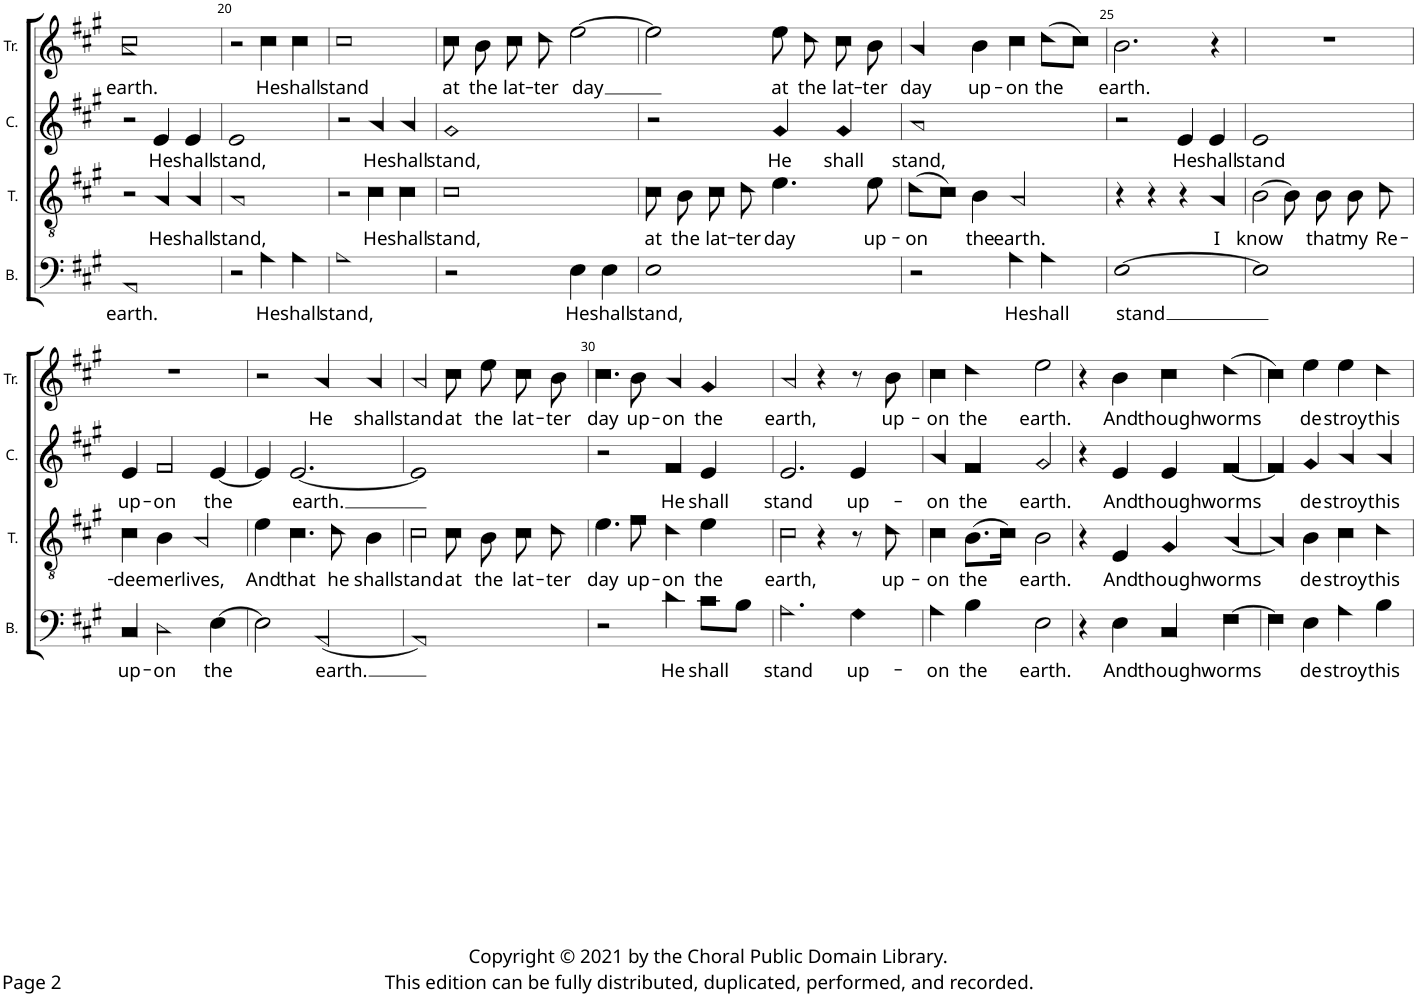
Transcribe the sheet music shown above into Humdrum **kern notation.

**kern	**text	**kern	**text	**kern	**text	**kern	**text
*part4	*part4	*part3	*part3	*part2	*part2	*part1	*part1
*staff4	*staff4	*staff3	*staff3	*staff2	*staff2	*staff1	*staff1
*I"Bass	*	*I"Tenor	*	*I"Counter	*	*I"Treble	*
*I'B.	*	*I'T.	*	*I'C.	*	*I'Tr.	*
!!LO:PB:g=z
*clefF4	*	*clefGv2	*	*clefG2	*	*clefG2	*
*k[f#c#g#]	*	*k[f#c#g#]	*	*k[f#c#g#]	*	*k[f#c#g#]	*
*M4/4	*	*M4/4	*	*M4/4	*	*M4/4	*
*met(c|)	*	*met(c|)	*	*met(c|)	*	*met(c|)	*
=19	=19	=19	=19	=19	=19	=19	=19
!	!LO:LY:b	!	!	!	!	!	!LO:LY:b
1AA!	earth.	2r	.	2r	.	1a! 1cc#!	earth.
!	!	!	!LO:LY:b	!	!LO:LY:b	!	!
.	.	4A!/	He	4e!/	He	.	.
!	!	!	!LO:LY:b	!	!LO:LY:b	!	!
.	.	4A!/	shall	4e!/	shall	.	.
=20	=20	=20	=20	=20	=20	=20	=20
!	!	!	!LO:LY:b	!	!LO:LY:b	!	!
2r	.	1A!	stand,	1e!	stand,	2r	.
!	!LO:LY:b	!	!	!	!	!	!LO:LY:b
4A!\	He	.	.	.	.	4cc#!\	He
!	!LO:LY:b	!	!	!	!	!	!LO:LY:b
4A!\	shall	.	.	.	.	4cc#!\	shall
=21	=21	=21	=21	=21	=21	=21	=21
!	!LO:LY:b	!	!	!	!	!	!LO:LY:b
1A!	stand,	2r	.	2r	.	1cc#!	stand
!	!	!	!LO:LY:b	!	!LO:LY:b	!	!
.	.	4c#!\	He	4a!/	He	.	.
!	!	!	!LO:LY:b	!	!LO:LY:b	!	!
.	.	4c#!\	shall	4a!/	shall	.	.
=22	=22	=22	=22	=22	=22	=22	=22
!	!	!	!LO:LY:b	!	!LO:LY:b	!	!LO:LY:b
2r	.	1c#!	stand,	1g#!	stand,	8cc#!\	at
!	!	!	!	!	!	!	!LO:LY:b
.	.	.	.	.	.	8b!\	the
!	!	!	!	!	!	!	!LO:LY:b
.	.	.	.	.	.	8cc#!\	lat-
!	!	!	!	!	!	!	!LO:LY:b
.	.	.	.	.	.	8dd!\	-ter
!	!LO:LY:b	!	!	!	!	!	!LO:LY:b
4E!\	He	.	.	.	.	[2ee!\	day
!	!LO:LY:b	!	!	!	!	!	!
4E!\	shall	.	.	.	.	.	.
=23	=23	=23	=23	=23	=23	=23	=23
!	!LO:LY:b	!	!LO:LY:b	!	!	!	!
1E!	stand,	8c#!\	at	2r	.	2ee!\]	.
!	!	!	!LO:LY:b	!	!	!	!
.	.	8B!\	the	.	.	.	.
!	!	!	!LO:LY:b	!	!	!	!
.	.	8c#!\	lat-	.	.	.	.
!	!	!	!LO:LY:b	!	!	!	!
.	.	8d!\	-ter	.	.	.	.
!	!	!	!LO:LY:b	!	!LO:LY:b	!	!LO:LY:b
.	.	4.e!\	day	4g#!/	He	8ee!\	at
!	!	!	!	!	!	!	!LO:LY:b
.	.	.	.	.	.	8dd!\	the
!	!	!	!	!	!LO:LY:b	!	!LO:LY:b
.	.	.	.	4g#!/	shall	8cc#!\	lat-
!	!	!	!LO:LY:b	!	!	!	!LO:LY:b
.	.	8e!\	up-	.	.	8b!\	-ter
=24	=24	=24	=24	=24	=24	=24	=24
!	!	!	!LO:LY:b	!	!LO:LY:b	!	!LO:LY:b
2r	.	(8d!\L	-on	1a!	stand,	4a!/	day
.	.	8c#!\J)	.	.	.	.	.
!	!	!	!LO:LY:b	!	!	!	!LO:LY:b
.	.	4B!\	the	.	.	4b!\	up-
!	!LO:LY:b	!	!LO:LY:b	!	!	!	!LO:LY:b
4A!\	He	2A!/	earth.	.	.	4cc#!\	-on
!	!LO:LY:b	!	!	!	!	!	!LO:LY:b
4A!\	shall	.	.	.	.	(8dd!\L	the
.	.	.	.	.	.	8cc#!\J)	.
=25	=25	=25	=25	=25	=25	=25	=25
!	!LO:LY:b	!	!	!	!	!	!LO:LY:b
[1E!	stand	4r	.	2r	.	2.b!\	earth.
.	.	4r	.	.	.	.	.
!	!	!	!	!	!LO:LY:b	!	!
.	.	4r	.	4e!/	He	.	.
!	!	!	!LO:LY:b	!	!LO:LY:b	!	!
.	.	4A!/	I	4e!/	shall	4r	.
=26	=26	=26	=26	=26	=26	=26	=26
!	!	!	!LO:LY:b	!	!LO:LY:b	!	!
1E!]	.	[2B!\	know	1e!	stand	1r	.
.	.	8B!\]	.	.	.	.	.
!	!	!	!LO:LY:b	!	!	!	!
.	.	8B!\	that	.	.	.	.
!	!	!	!LO:LY:b	!	!	!	!
.	.	8B!\	my	.	.	.	.
!	!	!	!LO:LY:b	!	!	!	!
.	.	8d!\	Re-	.	.	.	.
!!LO:LB:g=z
=27	=27	=27	=27	=27	=27	=27	=27
!	!LO:LY:b	!	!LO:LY:b	!	!LO:LY:b	!	!
4C#!/	up-	4c#!\	-dee-	4e!/	up-	1r	.
!	!LO:LY:b	!	!LO:LY:b	!	!LO:LY:b	!	!
2D!\	-on	4B!\	-mer	2f#!/	-on	.	.
!	!	!	!LO:LY:b	!	!	!	!
.	.	2A!/	lives,	.	.	.	.
!	!LO:LY:b	!	!	!	!LO:LY:b	!	!
[4E!\	the	.	.	[4e!/	the	.	.
=28	=28	=28	=28	=28	=28	=28	=28
!	!	!	!LO:LY:b	!	!	!	!
2E!\]	.	4e!\	And	4e!/]	.	2r	.
!	!	!	!LO:LY:b	!	!LO:LY:b	!	!
.	.	4.c#!\	that	[2.e!/	earth.	.	.
!	!LO:LY:b	!	!	!	!	!	!LO:LY:b
[2AA!/	earth.	.	.	.	.	4a!/	He
!	!	!	!LO:LY:b	!	!	!	!
.	.	8d!\	he	.	.	.	.
!	!	!	!LO:LY:b	!	!	!	!LO:LY:b
.	.	4B!\	shall	.	.	4a!/	shall
=29	=29	=29	=29	=29	=29	=29	=29
!	!	!	!LO:LY:b	!	!	!	!LO:LY:b
1AA!]	.	2c#!\	stand	1e!]	.	2a!/	stand
!	!	!	!LO:LY:b	!	!	!	!LO:LY:b
.	.	8c#!\	at	.	.	8cc#!\	at
!	!	!	!LO:LY:b	!	!	!	!LO:LY:b
.	.	8B!\	the	.	.	8ee!\	the
!	!	!	!LO:LY:b	!	!	!	!LO:LY:b
.	.	8c#!\	lat-	.	.	8cc#!\	lat-
!	!	!	!LO:LY:b	!	!	!	!LO:LY:b
.	.	8d!\	-ter	.	.	8b!\	-ter
=30	=30	=30	=30	=30	=30	=30	=30
!	!	!	!LO:LY:b	!	!	!	!LO:LY:b
2r	.	4.e!\	day	2r	.	4.cc#!\	day
!	!	!	!LO:LY:b	!	!	!	!LO:LY:b
.	.	8f#!\	up-	.	.	8b!\	up-
!	!LO:LY:b	!	!LO:LY:b	!	!LO:LY:b	!	!LO:LY:b
4d!\	He	4d!\	-on	4f#!/	He	4a!/	-on
!	!LO:LY:b	!	!LO:LY:b	!	!LO:LY:b	!	!LO:LY:b
8c#!\L	shall	4e!\	the	4e!/	shall	4g#!/	the
8B!\J	.	.	.	.	.	.	.
=31	=31	=31	=31	=31	=31	=31	=31
!	!LO:LY:b	!	!LO:LY:b	!	!LO:LY:b	!	!LO:LY:b
2.A!\	stand	2c#!\	earth,	2.e!/	stand	2a!/	earth,
.	.	4r	.	.	.	4r	.
!	!LO:LY:b	!	!	!	!LO:LY:b	!	!
4G#!\	up-	8r	.	4e!/	up-	8r	.
!	!	!	!LO:LY:b	!	!	!	!LO:LY:b
.	.	8d!\	up-	.	.	8b!\	up-
=32	=32	=32	=32	=32	=32	=32	=32
!	!LO:LY:b	!	!LO:LY:b	!	!LO:LY:b	!	!LO:LY:b
4A!\	-on	4c#!\	-on	4a!/	-on	4cc#!\	-on
!	!LO:LY:b	!	!LO:LY:b	!	!LO:LY:b	!	!LO:LY:b
4B!\	the	(8.B!\L	the	4f#!/	the	4dd!\	the
.	.	16c#!\Jk)	.	.	.	.	.
!	!LO:LY:b	!	!LO:LY:b	!	!LO:LY:b	!	!LO:LY:b
2E!\	earth.	2B!\	earth.	2g#!/	earth.	2ee!\	earth.
=33	=33	=33	=33	=33	=33	=33	=33
4r	.	4r	.	4r	.	4r	.
!	!LO:LY:b	!	!LO:LY:b	!	!LO:LY:b	!	!LO:LY:b
4E!\	And	4E!/	And	4e!/	And	4b!\	And
!	!LO:LY:b	!	!LO:LY:b	!	!LO:LY:b	!	!LO:LY:b
4C#!/	though	4G#!/	though	4e!/	though	4cc#!\	though
!	!LO:LY:b	!	!LO:LY:b	!	!LO:LY:b	!	!LO:LY:b
[4F#!\	worms	[4A!/	worms	[4f#!/	worms	(4dd!\	worms
=34	=34	=34	=34	=34	=34	=34	=34
4F#!\]	.	4A!/]	.	4f#!/]	.	4cc#!\)	.
!	!LO:LY:b	!	!LO:LY:b	!	!LO:LY:b	!	!LO:LY:b
4E!\	de-	4B!\	de-	4g#!/	de-	4ee!\	de-
!	!LO:LY:b	!	!LO:LY:b	!	!LO:LY:b	!	!LO:LY:b
4A!\	-stroy	4c#!\	-stroy	4a!/	-stroy	4ee!\	-stroy
!	!LO:LY:b	!	!LO:LY:b	!	!LO:LY:b	!	!LO:LY:b
4B!\	this	4d!\	this	4a!/	this	4dd!\	this
=	=	=	=	=	=	=	=
*-	*-	*-	*-	*-	*-	*-	*-
